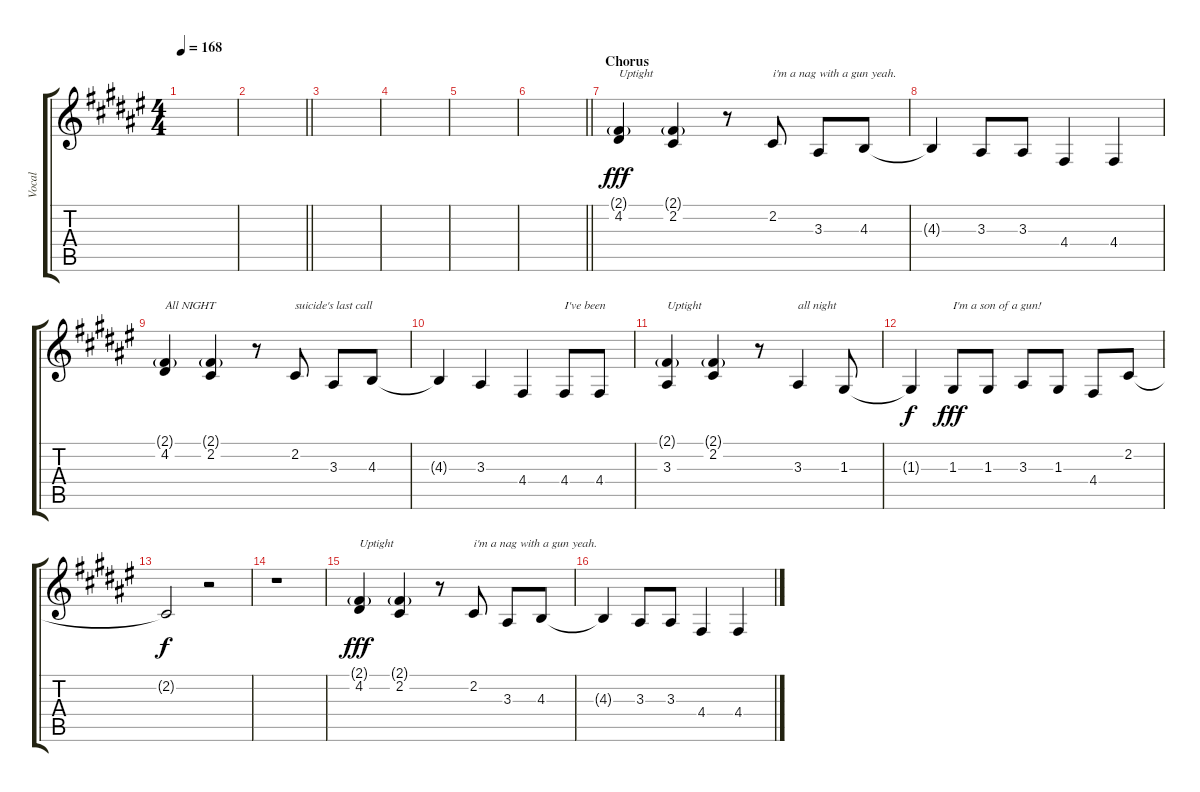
\track ("Vocal" "Vocal") {instrument tenorsax}
\staff {score tabs}
\tuning (E4 B3 G3 D3 A2 E2) {hide}
\ts (4 4)
\tempo 168
\clef g2
\ks f#
|
\barLineRight lightlight
|
|
|
|
\barLineRight lightlight
|
\section ("" "Chorus")
(2.1{g} 4.2).4{txt "Uptight" dy fff} (2.1{g} 2.2).4 r.8 2.2.8{txt "i'm a nag with a gun yeah."} 3.3.8 4.3.8 |
4.3{t}.4 3.3.8 3.3.8 4.4.4 4.4.4 |
(2.1{g} 4.2).4{txt "All NIGHT"} (2.1{g} 2.2).4 r.8 2.2.8{txt "suicide's last call"} 3.3.8 4.3.8 |
4.3{t}.4 3.3.4 4.4.4 4.4.8{txt "I've been"} 4.4.8 |
(2.1{g} 3.3).4{txt "Uptight"} (2.1{g} 2.2).4 r.8 3.3.4{txt "all night"} 1.3.8 |
1.3{t}.4{dy f} 1.3.8{txt "I'm a son of a gun!" dy fff} 1.3.8 3.3.8 1.3.8 4.4.8 2.2.8 |
2.2{t}.2{dy f} r.2 |
r.1 |
(2.1{g} 4.2).4{txt "Uptight" dy fff} (2.1{g} 2.2).4 r.8 2.2.8{txt "i'm a nag with a gun yeah."} 3.3.8 4.3.8 |
4.3{t}.4 3.3.8 3.3.8 4.4.4 4.4.4
